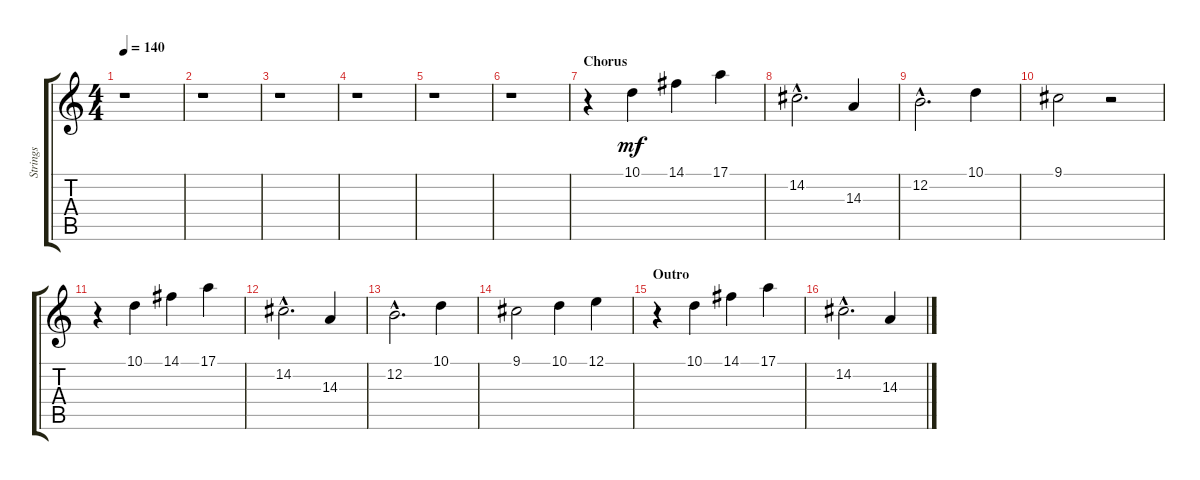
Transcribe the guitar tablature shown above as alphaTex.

\track ("Strings" "Strings") {instrument pad7halo}
\staff {score tabs}
\tuning (E4 B3 G3 D3 A2 E2) {hide}
\ts (4 4)
\tempo 140
\clef g2
\ks c
r.1{dy mf} |
r.1 |
r.1 |
r.1 |
r.1 |
r.1 |
\section ("" "Chorus")
r.4 10.1.4 14.1.4 17.1.4 |
14.2{hac}.2{d} 14.3.4 |
12.2{hac}.2{d} 10.1.4 |
9.1.2 r.2 |
r.4 10.1.4 14.1.4 17.1.4 |
14.2{hac}.2{d} 14.3.4 |
12.2{hac}.2{d} 10.1.4 |
9.1.2 10.1.4 12.1.4 |
\section ("" "Outro")
r.4 10.1.4 14.1.4 17.1.4 |
14.2{hac}.2{d} 14.3.4
